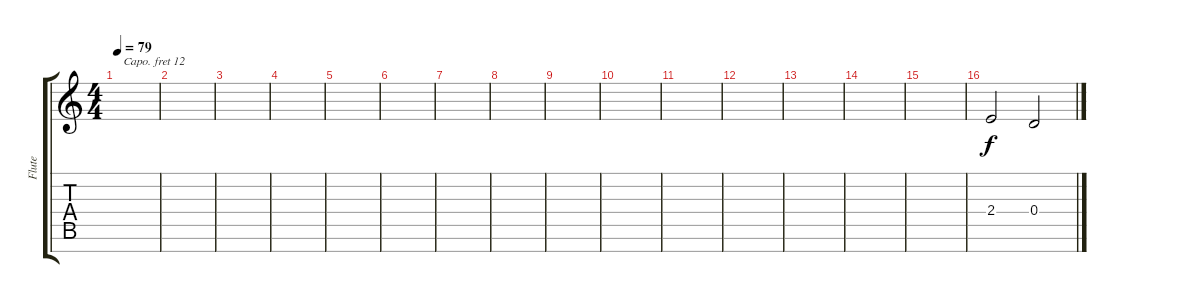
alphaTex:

\track ("Flute" "Flute") {instrument piccolo}
\staff {score tabs}
\capo 12
\tuning (E4 B3 G3 D3 A2 E2 B1) {hide}
\ts (4 4)
\tempo 79
\clef g2
\ks c
|
|
|
|
|
|
|
|
|
|
|
|
|
|
|
2.4.2 0.4.2
